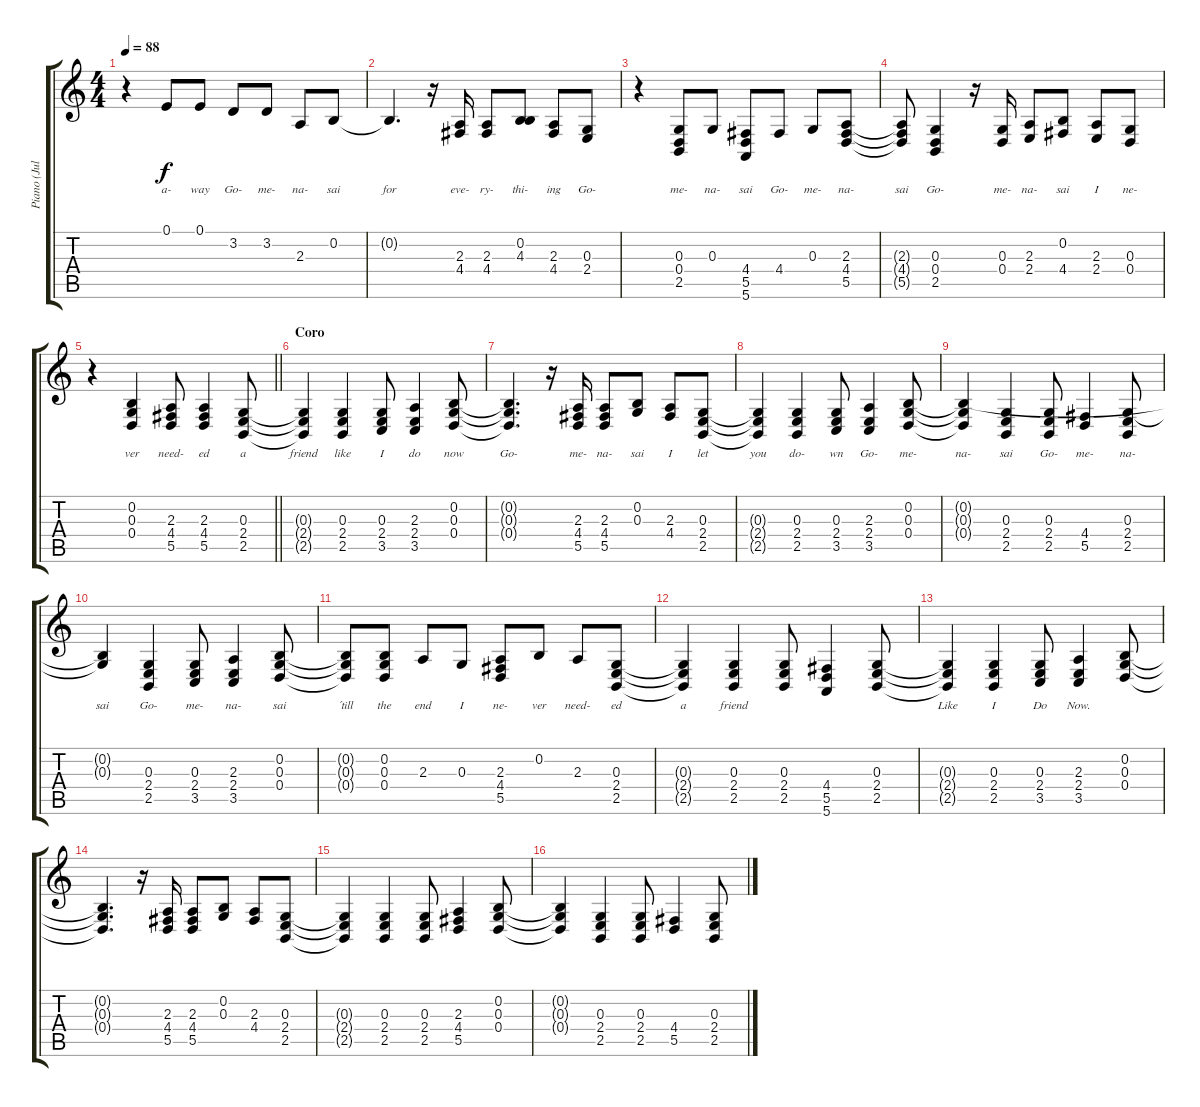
\track ("Piano (Julia Volkova/Lena Katina) " "Piano (Jul") {instrument acousticgrandpiano}
\staff {score tabs}
\tuning (E4 B3 G3 D3 A2 E2) {hide}
\ts (4 4)
\tempo 88
\clef g2
\ks c
r.4{dy f} 0.1.8{lyrics (0 "a-") lyrics (1 "") lyrics (2 "") lyrics (3 "") lyrics (4 "")} 0.1.8{lyrics (0 "way") lyrics (1 "") lyrics (2 "") lyrics (3 "") lyrics (4 "")} 3.2.8{lyrics (0 "Go-") lyrics (1 "") lyrics (2 "") lyrics (3 "") lyrics (4 "")} 3.2.8{lyrics (0 "me-") lyrics (1 "") lyrics (2 "") lyrics (3 "") lyrics (4 "")} 2.3.8{lyrics (0 "na-") lyrics (1 "") lyrics (2 "") lyrics (3 "") lyrics (4 "")} 0.2.8{lyrics (0 "sai") lyrics (1 "") lyrics (2 "") lyrics (3 "") lyrics (4 "")} |
0.2{t}.4{d lyrics (0 "for") lyrics (1 "") lyrics (2 "") lyrics (3 "") lyrics (4 "")} r.16 (2.3 4.4).16{lyrics (0 "eve-") lyrics (1 "") lyrics (2 "") lyrics (3 "") lyrics (4 "")} (2.3 4.4).8{lyrics (0 "ry-") lyrics (1 "") lyrics (2 "") lyrics (3 "") lyrics (4 "")} (0.2 4.3).8{lyrics (0 "thi-") lyrics (1 "") lyrics (2 "") lyrics (3 "") lyrics (4 "")} (2.3 4.4).8{lyrics (0 "ing") lyrics (1 "") lyrics (2 "") lyrics (3 "") lyrics (4 "")} (0.3 2.4).8{lyrics (0 "Go-") lyrics (1 "") lyrics (2 "") lyrics (3 "") lyrics (4 "")} |
r.4 (0.3 0.4 2.5).8{lyrics (0 "me-") lyrics (1 "") lyrics (2 "") lyrics (3 "") lyrics (4 "")} 0.3.8{lyrics (0 "na-") lyrics (1 "") lyrics (2 "") lyrics (3 "") lyrics (4 "")} (4.4 5.5 5.6).8{lyrics (0 "sai") lyrics (1 "") lyrics (2 "") lyrics (3 "") lyrics (4 "")} 4.4.8{lyrics (0 "Go-") lyrics (1 "") lyrics (2 "") lyrics (3 "") lyrics (4 "")} 0.3.8{lyrics (0 "me-") lyrics (1 "") lyrics (2 "") lyrics (3 "") lyrics (4 "")} (2.3 4.4 5.5).8{lyrics (0 "na-") lyrics (1 "") lyrics (2 "") lyrics (3 "") lyrics (4 "")} |
(2.3{t} 4.4{t} 5.5{t}).8{lyrics (0 "sai") lyrics (1 "") lyrics (2 "") lyrics (3 "") lyrics (4 "")} (0.3 0.4 2.5).4{lyrics (0 "Go-") lyrics (1 "") lyrics (2 "") lyrics (3 "") lyrics (4 "")} r.16 (0.3 0.4).16{lyrics (0 "me-") lyrics (1 "") lyrics (2 "") lyrics (3 "") lyrics (4 "")} (2.3 2.4).8{lyrics (0 "na-") lyrics (1 "") lyrics (2 "") lyrics (3 "") lyrics (4 "")} (0.2 4.4).8{lyrics (0 "sai") lyrics (1 "") lyrics (2 "") lyrics (3 "") lyrics (4 "")} (2.3 2.4).8{lyrics (0 "I") lyrics (1 "") lyrics (2 "") lyrics (3 "") lyrics (4 "")} (0.3 0.4).8{lyrics (0 "ne-") lyrics (1 "") lyrics (2 "") lyrics (3 "") lyrics (4 "")} |
\barLineRight lightlight
r.4 (0.2 0.3 0.4).4{lyrics (0 "ver") lyrics (1 "") lyrics (2 "") lyrics (3 "") lyrics (4 "")} (2.3 4.4 5.5).8{lyrics (0 "need-") lyrics (1 "") lyrics (2 "") lyrics (3 "") lyrics (4 "")} (2.3 4.4 5.5).4{lyrics (0 "ed") lyrics (1 "") lyrics (2 "") lyrics (3 "") lyrics (4 "")} (0.3 2.4 2.5).8{lyrics (0 "a") lyrics (1 "") lyrics (2 "") lyrics (3 "") lyrics (4 "")} |
\section ("" "Coro")
(0.3{t} 2.4{t} 2.5{t}).4{lyrics (0 "friend") lyrics (1 "") lyrics (2 "") lyrics (3 "") lyrics (4 "")} (0.3 2.4 2.5).4{lyrics (0 "like") lyrics (1 "") lyrics (2 "") lyrics (3 "") lyrics (4 "")} (0.3 2.4 3.5).8{lyrics (0 "I") lyrics (1 "") lyrics (2 "") lyrics (3 "") lyrics (4 "")} (2.3 2.4 3.5).4{lyrics (0 "do") lyrics (1 "") lyrics (2 "") lyrics (3 "") lyrics (4 "")} (0.2 0.3 0.4).8{lyrics (0 "now") lyrics (1 "") lyrics (2 "") lyrics (3 "") lyrics (4 "")} |
(0.2{t} 0.3{t} 0.4{t}).4{d lyrics (0 "Go-") lyrics (1 "") lyrics (2 "") lyrics (3 "") lyrics (4 "")} r.16 (2.3 4.4 5.5).16{lyrics (0 "me-") lyrics (1 "") lyrics (2 "") lyrics (3 "") lyrics (4 "")} (2.3 4.4 5.5).8{lyrics (0 "na-") lyrics (1 "") lyrics (2 "") lyrics (3 "") lyrics (4 "")} (0.2 0.3).8{lyrics (0 "sai") lyrics (1 "") lyrics (2 "") lyrics (3 "") lyrics (4 "")} (2.3 4.4).8{lyrics (0 "I") lyrics (1 "") lyrics (2 "") lyrics (3 "") lyrics (4 "")} (0.3 2.4 2.5).8{lyrics (0 "let") lyrics (1 "") lyrics (2 "") lyrics (3 "") lyrics (4 "")} |
(0.3{t} 2.4{t} 2.5{t}).4{lyrics (0 "you") lyrics (1 "") lyrics (2 "") lyrics (3 "") lyrics (4 "")} (0.3 2.4 2.5).4{lyrics (0 "do-") lyrics (1 "") lyrics (2 "") lyrics (3 "") lyrics (4 "")} (0.3 2.4 3.5).8{lyrics (0 "wn") lyrics (1 "") lyrics (2 "") lyrics (3 "") lyrics (4 "")} (2.3 2.4 3.5).4{lyrics (0 "Go-") lyrics (1 "") lyrics (2 "") lyrics (3 "") lyrics (4 "")} (0.2 0.3 0.4).8{lyrics (0 "me-") lyrics (1 "") lyrics (2 "") lyrics (3 "") lyrics (4 "")} |
(0.2{t} 0.3{t} 0.4{t}).4{lyrics (0 "na-") lyrics (1 "") lyrics (2 "") lyrics (3 "") lyrics (4 "")} (0.3 2.4 2.5).4{lyrics (0 "sai") lyrics (1 "") lyrics (2 "") lyrics (3 "") lyrics (4 "")} (0.3 2.4 2.5).8{lyrics (0 "Go-") lyrics (1 "") lyrics (2 "") lyrics (3 "") lyrics (4 "")} (4.4 5.5).4{lyrics (0 "me-") lyrics (1 "") lyrics (2 "") lyrics (3 "") lyrics (4 "")} (0.3 2.4 2.5).8{lyrics (0 "na-") lyrics (1 "") lyrics (2 "") lyrics (3 "") lyrics (4 "")} |
(0.2{t} 0.3{t}).4{lyrics (0 "sai") lyrics (1 "") lyrics (2 "") lyrics (3 "") lyrics (4 "")} (0.3 2.4 2.5).4{lyrics (0 "Go-") lyrics (1 "") lyrics (2 "") lyrics (3 "") lyrics (4 "")} (0.3 2.4 3.5).8{lyrics (0 "me-") lyrics (1 "") lyrics (2 "") lyrics (3 "") lyrics (4 "")} (2.3 2.4 3.5).4{lyrics (0 "na-") lyrics (1 "") lyrics (2 "") lyrics (3 "") lyrics (4 "")} (0.2 0.3 0.4).8{lyrics (0 "sai") lyrics (1 "") lyrics (2 "") lyrics (3 "") lyrics (4 "")} |
(0.2{t} 0.3{t} 0.4{t}).8{lyrics (0 "´till") lyrics (1 "") lyrics (2 "") lyrics (3 "") lyrics (4 "")} (0.2 0.3 0.4).8{lyrics (0 "the") lyrics (1 "") lyrics (2 "") lyrics (3 "") lyrics (4 "")} 2.3.8{lyrics (0 "end") lyrics (1 "") lyrics (2 "") lyrics (3 "") lyrics (4 "")} 0.3.8{lyrics (0 "I") lyrics (1 "") lyrics (2 "") lyrics (3 "") lyrics (4 "")} (2.3 4.4 5.5).8{lyrics (0 "ne-") lyrics (1 "") lyrics (2 "") lyrics (3 "") lyrics (4 "")} 0.2.8{lyrics (0 "ver") lyrics (1 "") lyrics (2 "") lyrics (3 "") lyrics (4 "")} 2.3.8{lyrics (0 "need-") lyrics (1 "") lyrics (2 "") lyrics (3 "") lyrics (4 "")} (0.3 2.4 2.5).8{lyrics (0 "ed") lyrics (1 "") lyrics (2 "") lyrics (3 "") lyrics (4 "")} |
(0.3{t} 2.4{t} 2.5{t}).4{lyrics (0 "a") lyrics (1 "") lyrics (2 "") lyrics (3 "") lyrics (4 "")} (0.3 2.4 2.5).4{lyrics (0 "friend") lyrics (1 "") lyrics (2 "") lyrics (3 "") lyrics (4 "")} (0.3 2.4 2.5).8{lyrics (0 "") lyrics (1 "") lyrics (2 "") lyrics (3 "") lyrics (4 "")} (4.4 5.5 5.6).4{lyrics (0 "") lyrics (1 "") lyrics (2 "") lyrics (3 "") lyrics (4 "")} (0.3 2.4 2.5).8{lyrics (0 "") lyrics (1 "") lyrics (2 "") lyrics (3 "") lyrics (4 "")} |
(0.3{t} 2.4{t} 2.5{t}).4{lyrics (0 "Like") lyrics (1 "") lyrics (2 "") lyrics (3 "") lyrics (4 "")} (0.3 2.4 2.5).4{lyrics (0 "I") lyrics (1 "") lyrics (2 "") lyrics (3 "") lyrics (4 "")} (0.3 2.4 3.5).8{lyrics (0 "Do") lyrics (1 "") lyrics (2 "") lyrics (3 "") lyrics (4 "")} (2.3 2.4 3.5).4{lyrics (0 "Now.") lyrics (1 "") lyrics (2 "") lyrics (3 "") lyrics (4 "")} (0.2 0.3 0.4).8{lyrics (0 "") lyrics (1 "") lyrics (2 "") lyrics (3 "") lyrics (4 "")} |
(0.2{t} 0.3{t} 0.4{t}).4{d lyrics (0 "") lyrics (1 "") lyrics (2 "") lyrics (3 "") lyrics (4 "")} r.16 (2.3 4.4 5.5).16{lyrics (0 "") lyrics (1 "") lyrics (2 "") lyrics (3 "") lyrics (4 "")} (2.3 4.4 5.5).8{lyrics (0 "") lyrics (1 "") lyrics (2 "") lyrics (3 "") lyrics (4 "")} (0.2 0.3).8{lyrics (0 "") lyrics (1 "") lyrics (2 "") lyrics (3 "") lyrics (4 "")} (2.3 4.4).8{lyrics (0 "") lyrics (1 "") lyrics (2 "") lyrics (3 "") lyrics (4 "")} (0.3 2.4 2.5).8{lyrics (0 "") lyrics (1 "") lyrics (2 "") lyrics (3 "") lyrics (4 "")} |
(0.3{t} 2.4{t} 2.5{t}).4{lyrics (0 "") lyrics (1 "") lyrics (2 "") lyrics (3 "") lyrics (4 "")} (0.3 2.4 2.5).4{lyrics (0 "") lyrics (1 "") lyrics (2 "") lyrics (3 "") lyrics (4 "")} (0.3 2.4 2.5).8{lyrics (0 "") lyrics (1 "") lyrics (2 "") lyrics (3 "") lyrics (4 "")} (2.3 4.4 5.5).4{lyrics (0 "") lyrics (1 "") lyrics (2 "") lyrics (3 "") lyrics (4 "")} (0.2 0.3 0.4).8{lyrics (0 "") lyrics (1 "") lyrics (2 "") lyrics (3 "") lyrics (4 "")} |
(0.2{t} 0.3{t} 0.4{t}).4 (0.3 2.4 2.5).4 (0.3 2.4 2.5).8 (4.4 5.5).4 (0.3 2.4 2.5).8
